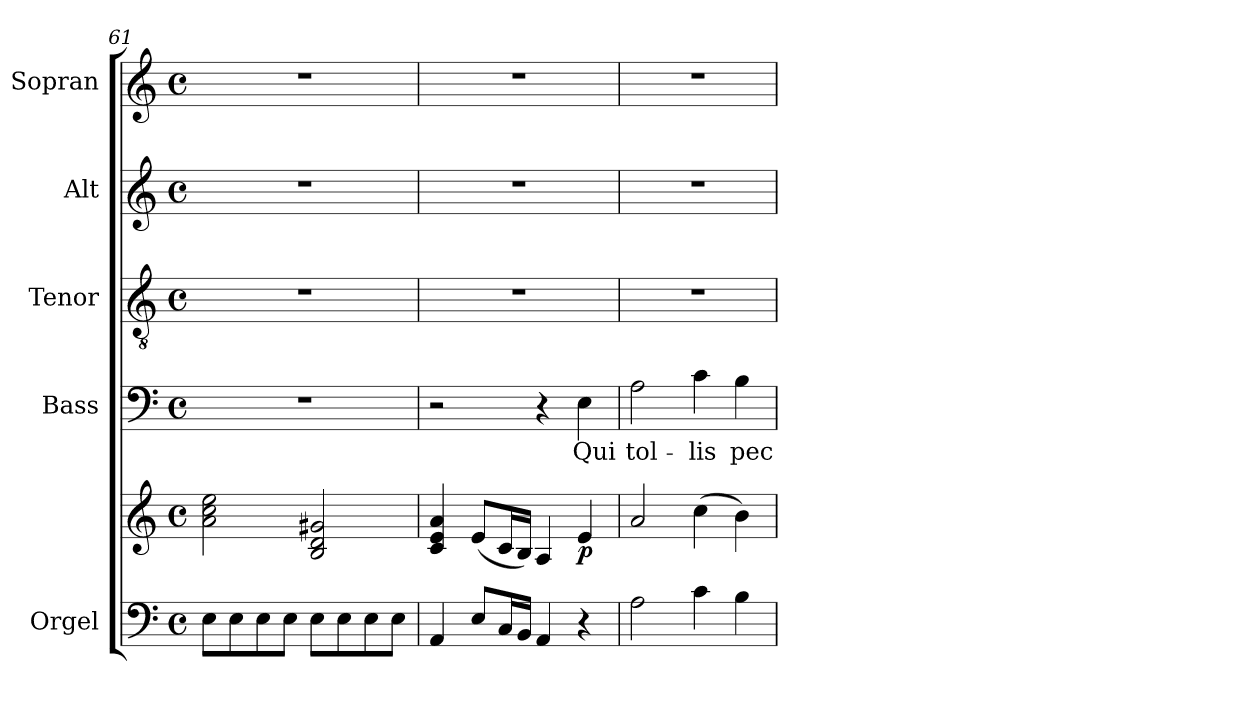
**kern	**kern	**dynam	**kern	**text	**kern	**kern	**kern
*part5	*part5	*part5	*part4	*part4	*part3	*part2	*part1
*staff6	*staff5	*staff5/6	*staff4	*staff4	*staff3	*staff2	*staff1
*I"Orgel	*	*	*I"Bass	*	*I"Tenor	*I"Alt	*I"Sopran
*I'Org.	*	*	*I'B.	*	*I'T.	*I'A.	*I'S.
*clefF4	*clefG2	*	*clefF4	*	*clefGv2	*clefG2	*clefG2
*k[]	*k[]	*	*k[]	*	*k[]	*k[]	*k[]
*C:	*C:	*	*C:	*	*C:	*C:	*C:
*M4/4	*M4/4	*	*M4/4	*	*M4/4	*M4/4	*M4/4
*met(c)	*met(c)	*	*met(c)	*	*met(c)	*met(c)	*met(c)
=61	=61	=61	=61	=61	=61	=61	=61
8E\L	2a\ 2cc\ 2ee\	.	1r	.	1r	1r	1r
8E\	.	.	.	.	.	.	.
8E\	.	.	.	.	.	.	.
8E\J	.	.	.	.	.	.	.
8E\L	2B/ 2d/ 2g#X/	.	.	.	.	.	.
8E\	.	.	.	.	.	.	.
8E\	.	.	.	.	.	.	.
8E\J	.	.	.	.	.	.	.
!!LO:PB:g=z
=62	=62	=62	=62	=62	=62	=62	=62
4AA/	4c/ 4e/ 4a/	.	2r	.	1r	1r	1r
8E/L	(<8e/L	.	.	.	.	.	.
16C/L	16c/L	.	.	.	.	.	.
16BB/JJ	16B/JJ)	.	.	.	.	.	.
4AA/	4A/	.	4r	.	.	.	.
!	!	!LO:DY:b	!	!LO:LY:b	!	!	!
4r	4e/	p	4E\	Qui	.	.	.
=63	=63	=63	=63	=63	=63	=63	=63
!	!	!	!	!LO:LY:b	!	!	!
2A\	2a/	.	2A\	tol-	1r	1r	1r
!	!	!	!	!LO:LY:b	!	!	!
4c\	(>4cc\	.	4c\	-lis	.	.	.
!	!	!	!	!LO:LY:b	!	!	!
4B\	4b\)	.	4B\	pec-	.	.	.
=	=	=	=	=	=	=	=
*-	*-	*-	*-	*-	*-	*-	*-
